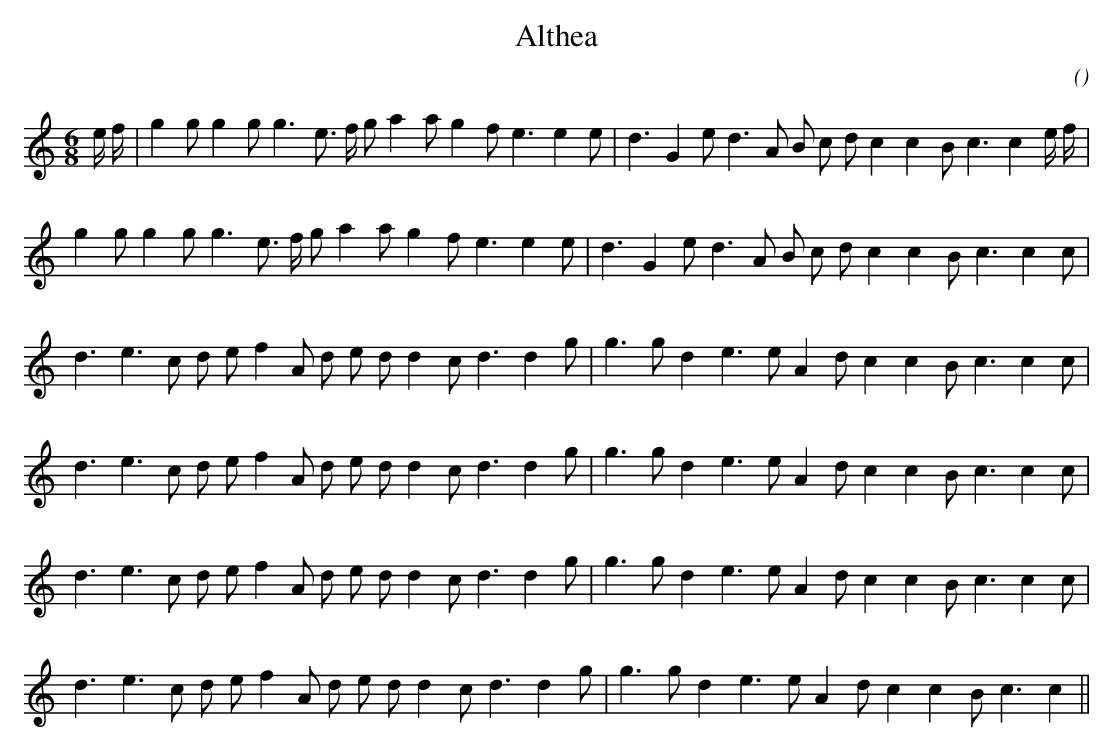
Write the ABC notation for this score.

X:1
T: Althea
C:
O:
M:6/8
K:C
K:C
M:6/8
L:1/16
e f |g4 g2 g4 g2 g6 e3 f g2 a4 a2 g4 f2 e6e4 e2 |d6 G4 e2 d6 A2 B2 c2 d2 c4 c4 B2 c6c4 e f |
g4 g2 g4 g2 g6 e3 f g2 a4 a2 g4 f2 e6e4 e2 |d6 G4 e2 d6 A2 B2 c2 d2 c4 c4 B2 c6c4 c2 |
d6 e6 c2 d2 e2 f4 A2 d2 e2 d2 d4 c2 d6d4 g2 |g6 g2 d4 e6 e2 A4 d2 c4 c4 B2 c6c4 c2 |
d6 e6 c2 d2 e2 f4 A2 d2 e2 d2 d4 c2 d6d4 g2 |g6 g2 d4 e6 e2 A4 d2 c4 c4 B2 c6c4 c2 |
d6 e6 c2 d2 e2 f4 A2 d2 e2 d2 d4 c2 d6d4 g2 |g6 g2 d4 e6 e2 A4 d2 c4 c4 B2 c6c4 c2 |
d6 e6 c2 d2 e2 f4 A2 d2 e2 d2 d4 c2 d6d4 g2 |g6 g2 d4 e6 e2 A4 d2 c4 c4 B2 c6c4 ||
